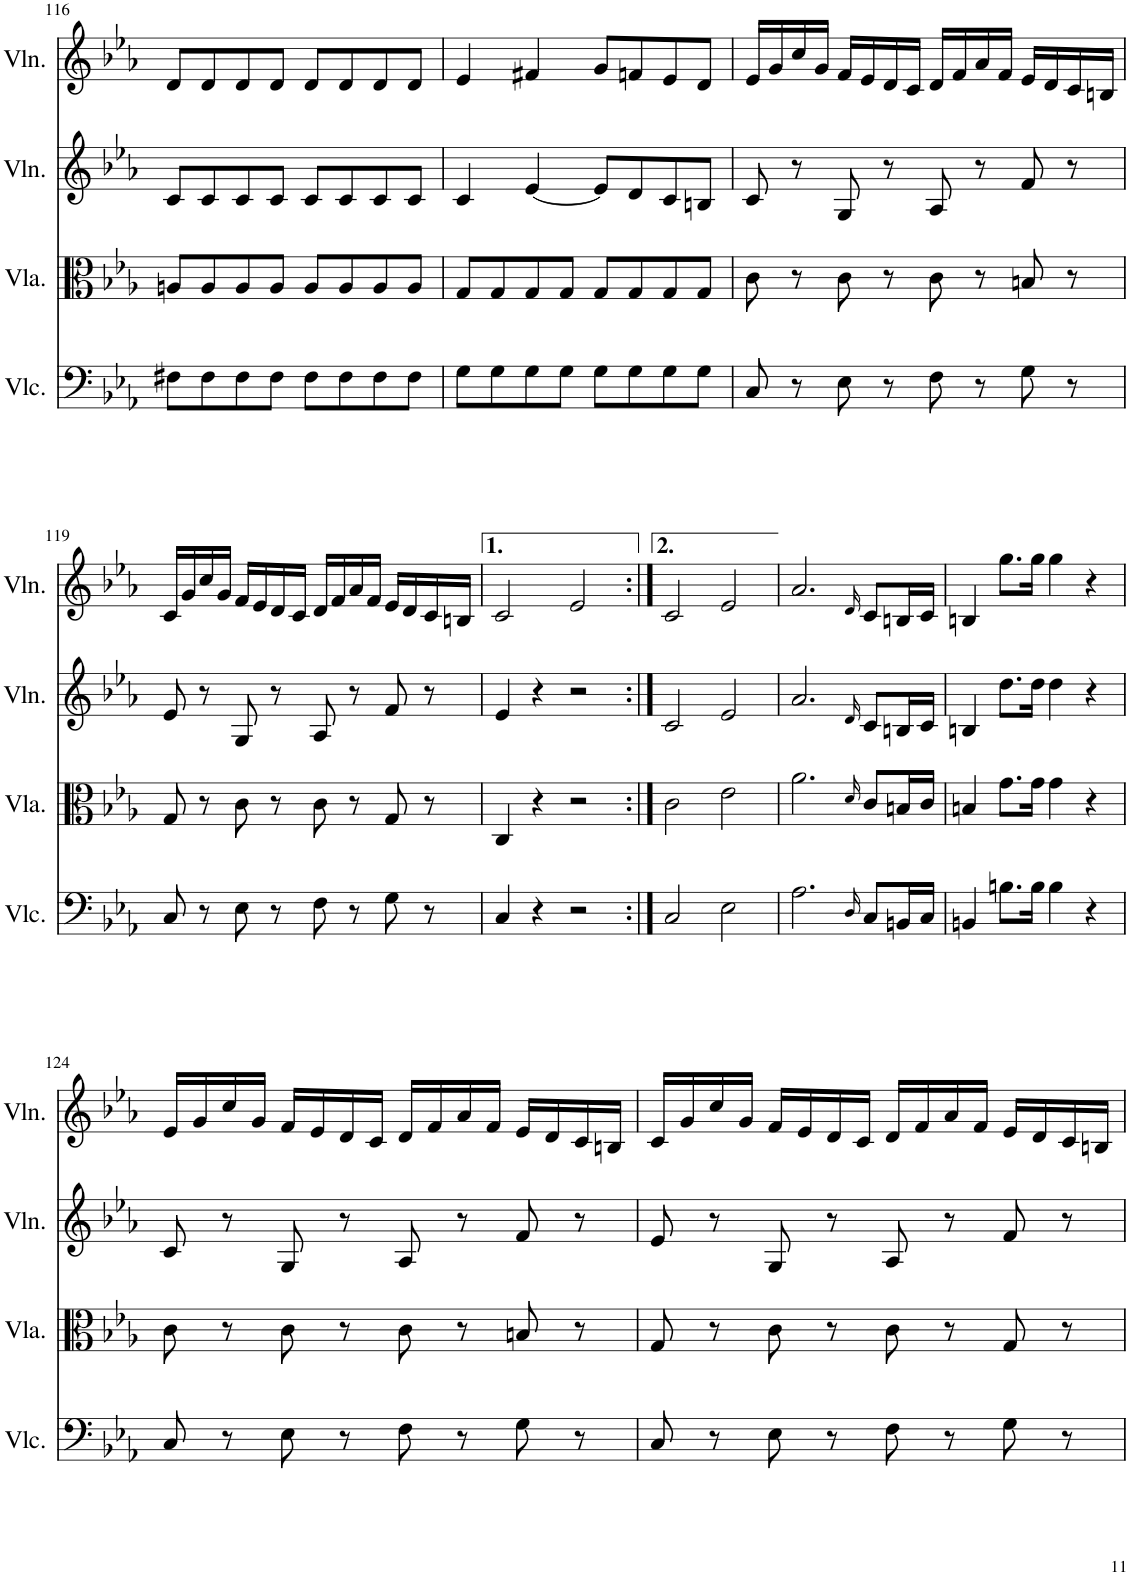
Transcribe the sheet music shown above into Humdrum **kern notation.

**kern	**kern	**kern	**kern
*part4	*part3	*part2	*part1
*staff4	*staff3	*staff2	*staff1
*I"Violoncello	*I"Viola	*I"Violin	*I"Violin
*I'Vlc.	*I'Vla.	*I'Vln.	*I'Vln.
!!LO:PB:g=z
*clefF4	*clefC3	*clefG2	*clefG2
*k[b-e-a-]	*k[b-e-a-]	*k[b-e-a-]	*k[b-e-a-]
*M4/4	*M4/4	*M4/4	*M4/4
*met(c)	*met(c)	*met(c)	*met(c)
=116	=116	=116	=116
8F#X\L	8An/L	8c/L	8d/L
8F#\	8A/	8c/	8d/
8F#\	8A/	8c/	8d/
8F#\J	8A/J	8c/J	8d/J
8F#\L	8A/L	8c/L	8d/L
8F#\	8A/	8c/	8d/
8F#\	8A/	8c/	8d/
8F#\J	8A/J	8c/J	8d/J
=117	=117	=117	=117
8G\L	8G/L	4c/	4e-/
8G\	8G/	.	.
8G\	8G/	[4e-/	4f#X/
8G\J	8G/J	.	.
8G\L	8G/L	8e-/L]	8g/L
8G\	8G/	8d/	8fn/
8G\	8G/	8c/	8e-/
8G\J	8G/J	8Bn/J	8d/J
=118	=118	=118	=118
8C/	8c\	8c/	16e-/LL
.	.	.	16g/
8r	8r	8r	16cc/
.	.	.	16g/JJ
8E-\	8c\	8G/	16f/LL
.	.	.	16e-/
8r	8r	8r	16d/
.	.	.	16c/JJ
8F\	8c\	8A-/	16d/LL
.	.	.	16f/
8r	8r	8r	16a-/
.	.	.	16f/JJ
8G\	8Bn/	8f/	16e-/LL
.	.	.	16d/
8r	8r	8r	16c/
.	.	.	16Bn/JJ
!!LO:LB:g=z
=119	=119	=119	=119
8C/	8G/	8e-/	16c/LL
.	.	.	16g/
8r	8r	8r	16cc/
.	.	.	16g/JJ
8E-\	8c\	8G/	16f/LL
.	.	.	16e-/
8r	8r	8r	16d/
.	.	.	16c/JJ
8F\	8c\	8A-/	16d/LL
.	.	.	16f/
8r	8r	8r	16a-/
.	.	.	16f/JJ
8G\	8G/	8f/	16e-/LL
.	.	.	16d/
8r	8r	8r	16c/
.	.	.	16Bn/JJ
=120	=120	=120	=120
4C/	4C/	4e-/	2c/
4r	4r	4r	.
2r	2r	2r	2e-/
=121:|!	=121:|!	=121:|!	=121:|!
2C/	2c\	2c/	2c/
2E-\	2e-\	2e-/	2e-/
=122	=122	=122	=122
2.A-\	2.a-\	2.a-/	2.a-/
16qD/	16qd/	16qd/	16qd/
8C/L	8c/L	8c/L	8c/L
16BBn/L	16Bn/L	16Bn/L	16Bn/L
16C/JJ	16c/JJ	16c/JJ	16c/JJ
=123	=123	=123	=123
4BBn/	4Bn/	4Bn/	4Bn/
8.Bn\L	8.g\L	8.dd\L	8.gg\L
16B\Jk	16g\Jk	16dd\Jk	16gg\Jk
4B\	4g\	4dd\	4gg\
4r	4r	4r	4r
!!LO:LB:g=z
=124	=124	=124	=124
8C/	8c\	8c/	16e-/LL
.	.	.	16g/
8r	8r	8r	16cc/
.	.	.	16g/JJ
8E-\	8c\	8G/	16f/LL
.	.	.	16e-/
8r	8r	8r	16d/
.	.	.	16c/JJ
8F\	8c\	8A-/	16d/LL
.	.	.	16f/
8r	8r	8r	16a-/
.	.	.	16f/JJ
8G\	8Bn/	8f/	16e-/LL
.	.	.	16d/
8r	8r	8r	16c/
.	.	.	16Bn/JJ
=125	=125	=125	=125
8C/	8G/	8e-/	16c/LL
.	.	.	16g/
8r	8r	8r	16cc/
.	.	.	16g/JJ
8E-\	8c\	8G/	16f/LL
.	.	.	16e-/
8r	8r	8r	16d/
.	.	.	16c/JJ
8F\	8c\	8A-/	16d/LL
.	.	.	16f/
8r	8r	8r	16a-/
.	.	.	16f/JJ
8G\	8G/	8f/	16e-/LL
.	.	.	16d/
8r	8r	8r	16c/
.	.	.	16Bn/JJ
=	=	=	=
*-	*-	*-	*-
